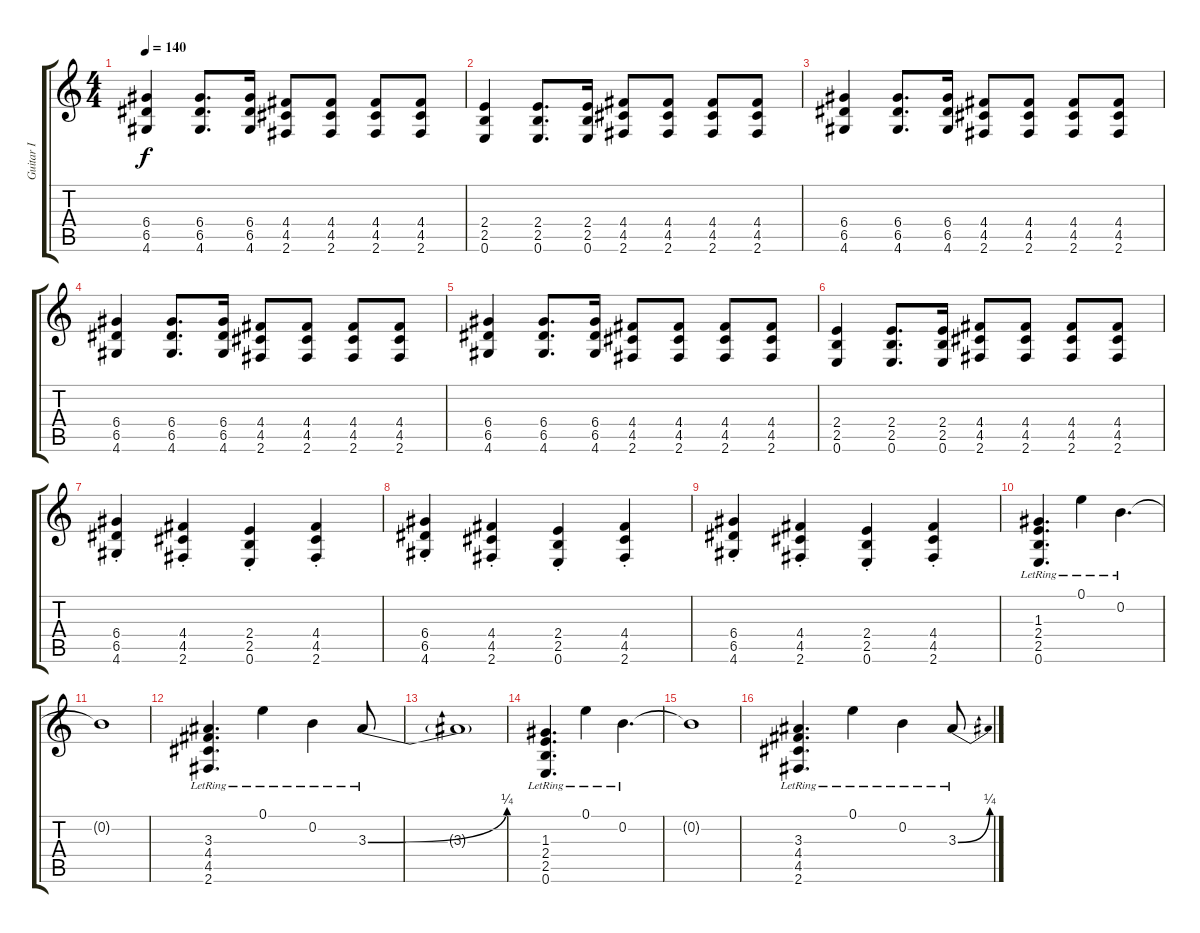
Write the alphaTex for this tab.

\track ("Guitar I" "Guitar I") {instrument overdrivenguitar}
\staff {score tabs}
\tuning (E4 B3 G3 D3 A2 E2) {hide}
\ts (4 4)
\tempo 140
\clef g2
\ks c
(6.4 6.5 4.6).4{dy f} (6.4 6.5 4.6).8{d} (6.4 6.5 4.6).16 (4.4 4.5 2.6).8 (4.4 4.5 2.6).8 (4.4 4.5 2.6).8 (4.4 4.5 2.6).8 |
(2.4 2.5 0.6).4 (2.4 2.5 0.6).8{d} (2.4 2.5 0.6).16 (4.4 4.5 2.6).8 (4.4 4.5 2.6).8 (4.4 4.5 2.6).8 (4.4 4.5 2.6).8 |
(6.4 6.5 4.6).4 (6.4 6.5 4.6).8{d} (6.4 6.5 4.6).16 (4.4 4.5 2.6).8 (4.4 4.5 2.6).8 (4.4 4.5 2.6).8 (4.4 4.5 2.6).8 |
(6.4 6.5 4.6).4 (6.4 6.5 4.6).8{d} (6.4 6.5 4.6).16 (4.4 4.5 2.6).8 (4.4 4.5 2.6).8 (4.4 4.5 2.6).8 (4.4 4.5 2.6).8 |
(6.4 6.5 4.6).4 (6.4 6.5 4.6).8{d} (6.4 6.5 4.6).16 (4.4 4.5 2.6).8 (4.4 4.5 2.6).8 (4.4 4.5 2.6).8 (4.4 4.5 2.6).8 |
(2.4 2.5 0.6).4 (2.4 2.5 0.6).8{d} (2.4 2.5 0.6).16 (4.4 4.5 2.6).8 (4.4 4.5 2.6).8 (4.4 4.5 2.6).8 (4.4 4.5 2.6).8 |
(6.4{st} 6.5{st} 4.6{st}).4 (4.4{st} 4.5{st} 2.6{st}).4 (2.4{st} 2.5{st} 0.6{st}).4 (4.4{st} 4.5{st} 2.6{st}).4 |
(6.4{st} 6.5{st} 4.6{st}).4 (4.4{st} 4.5{st} 2.6{st}).4 (2.4{st} 2.5{st} 0.6{st}).4 (4.4{st} 4.5{st} 2.6{st}).4 |
(6.4{st} 6.5{st} 4.6{st}).4 (4.4{st} 4.5{st} 2.6{st}).4 (2.4{st} 2.5{st} 0.6{st}).4 (4.4{st} 4.5{st} 2.6{st}).4 |
(1.3{lr} 2.4{lr} 2.5{lr} 0.6{lr}).4{d} 0.1{lr}.4 0.2{lr}.4{d} |
0.2{t}.1 |
(3.3{lr} 4.4{lr} 4.5{lr} 2.6{lr}).4{d} 0.1{lr}.4 0.2{lr}.4 3.3{be (bend 0 0 60 1) lr}.8 |
3.3{t}.1 |
(1.3{lr} 2.4{lr} 2.5{lr} 0.6{lr}).4{d} 0.1{lr}.4 0.2{lr}.4{d} |
0.2{t}.1 |
(3.3{lr} 4.4{lr} 4.5{lr} 2.6{lr}).4{d} 0.1{lr}.4 0.2{lr}.4 3.3{be (bend 0 0 60 1) lr}.8
